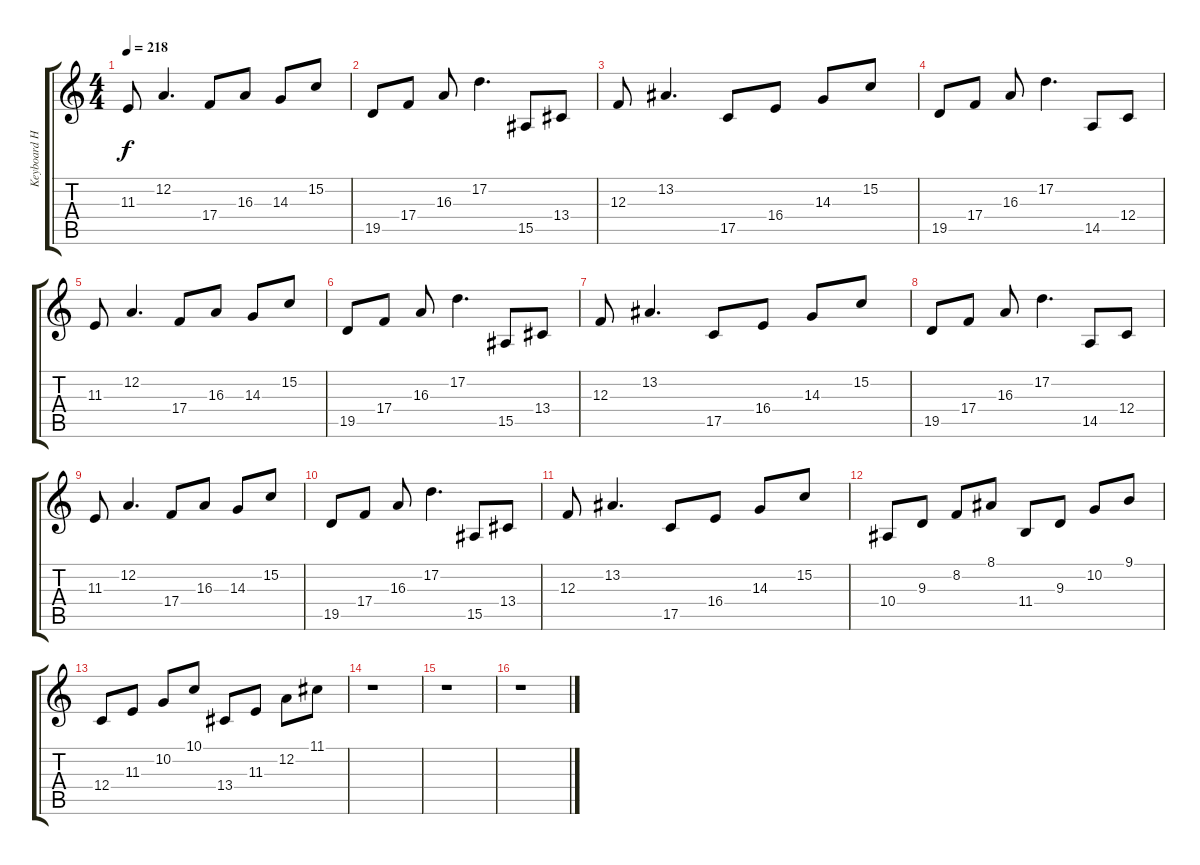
\track ("Keyboard Harmonies" "Keyboard H") {instrument fx8scifi}
\staff {score tabs}
\tuning (D4 A3 F3 C3 G2 D2) {hide}
\ts (4 4)
\tempo 218
\clef g2
\ks c
11.3.8{dy f} 12.2.4{d} 17.4.8 16.3.8 14.3.8 15.2.8 |
19.5.8 17.4.8 16.3.8 17.2.4{d} 15.5.8 13.4.8 |
12.3.8 13.2.4{d} 17.5.8 16.4.8 14.3.8 15.2.8 |
19.5.8 17.4.8 16.3.8 17.2.4{d} 14.5.8 12.4.8 |
11.3.8 12.2.4{d} 17.4.8 16.3.8 14.3.8 15.2.8 |
19.5.8 17.4.8 16.3.8 17.2.4{d} 15.5.8 13.4.8 |
12.3.8 13.2.4{d} 17.5.8 16.4.8 14.3.8 15.2.8 |
19.5.8 17.4.8 16.3.8 17.2.4{d} 14.5.8 12.4.8 |
11.3.8 12.2.4{d} 17.4.8 16.3.8 14.3.8 15.2.8 |
19.5.8 17.4.8 16.3.8 17.2.4{d} 15.5.8 13.4.8 |
12.3.8 13.2.4{d} 17.5.8 16.4.8 14.3.8 15.2.8 |
10.4.8 9.3.8 8.2.8 8.1.8 11.4.8 9.3.8 10.2.8 9.1.8 |
12.4.8 11.3.8 10.2.8 10.1.8 13.4.8 11.3.8 12.2.8 11.1.8 |
r.1 |
r.1 |
r.1
